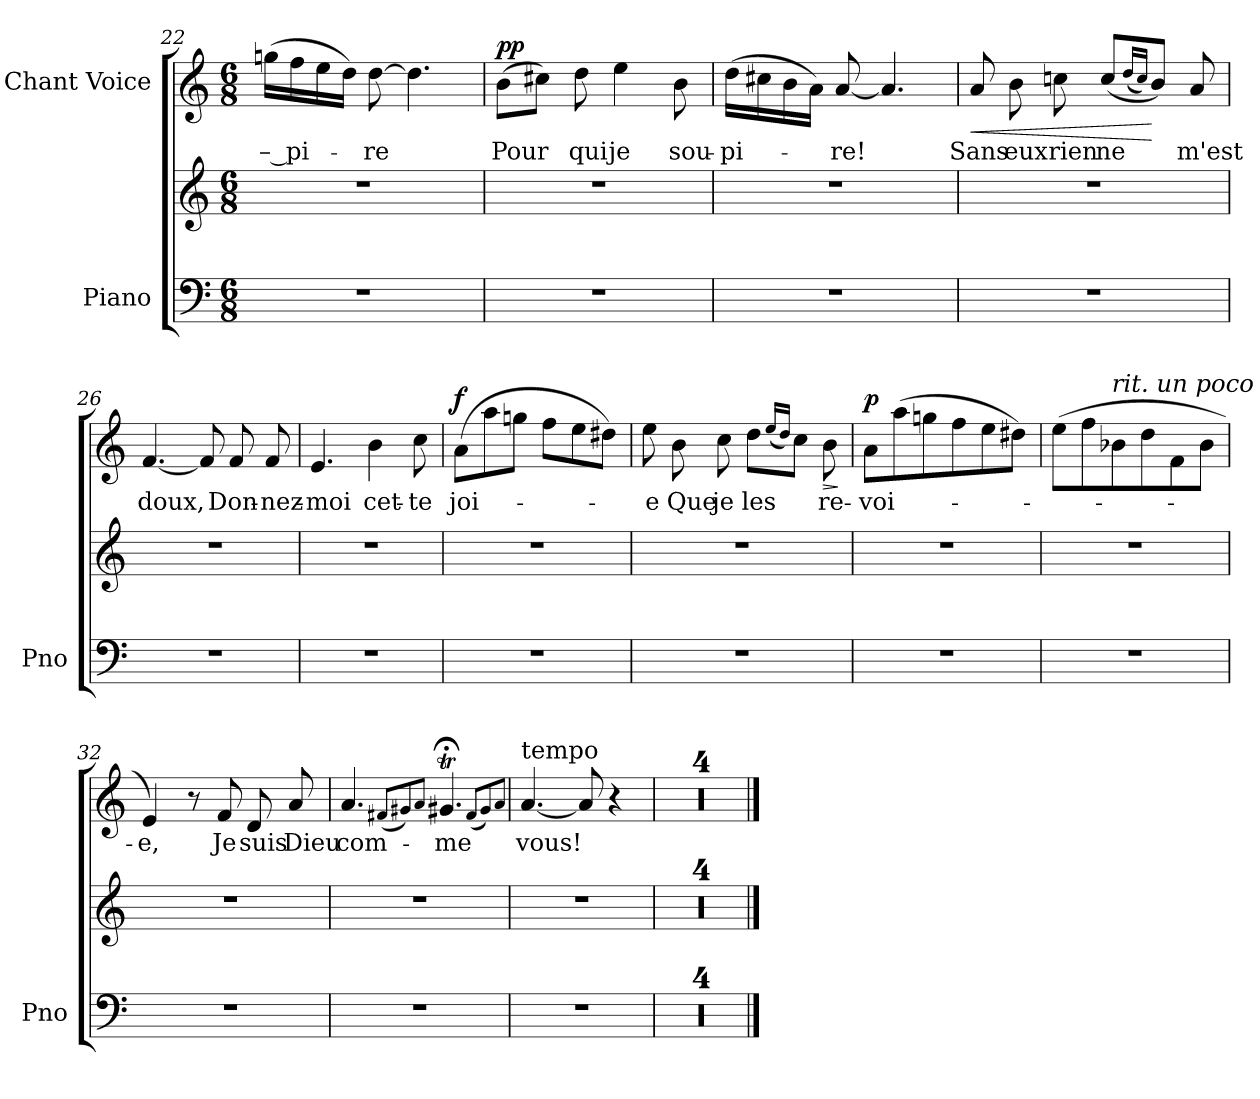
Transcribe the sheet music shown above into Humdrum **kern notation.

**kern	**kern	**kern	**text	**dynam
*part2	*part2	*part1	*part1	*part1
*staff3	*staff2	*staff1	*staff1	*staff1
*I"Piano	*	*I"Chant Voice	*	*
*I'Pno	*	*	*	*
*clefF4	*clefG2	*clefG2	*	*
*k[]	*k[]	*k[]	*	*
*M6/8	*M6/8	*M6/8	*	*
=22	=22	=22	=22	=22
2.r	2.r	(16ggn\LL	-– pi-	.
.	.	16ff\	.	.
.	.	16ee\	.	.
.	.	16dd\JJ)	.	.
.	.	[8dd\	-re	.
.	.	4.dd\]	.	.
=23	=23	=23	=23	=23
!	!	!	!	!LO:DY:a
2.r	2.r	(8b\L	Pour	pp
.	.	8cc#X\J)	.	.
.	.	8dd\	qui	.
.	.	4ee\	je	.
.	.	8b\	sou-	.
=24	=24	=24	=24	=24
2.r	2.r	(16dd\LL	-pi-	.
.	.	16cc#X\	.	.
.	.	16b\	.	.
.	.	16a\JJ)	.	.
.	.	[8a/	-re!	.
.	.	4.a/]	.	.
=25	=25	=25	=25	=25
!	!	!	!	!LO:HP:b
2.r	2.r	8a/	Sans	<
.	.	8b\	eux	.
.	.	8ccn\	rien	.
.	.	(8cc/L	ne	.
.	.	(16qdd/LL	.	.
.	.	16qcc/JJ)	.	.
.	.	8b/J)	.	[
.	.	8a/	m'est	.
=26	=26	=26	=26	=26
2.r	2.r	[4.f/	doux,	.
.	.	8f/]	.	.
.	.	8f/	Don-	.
.	.	8f/	-nez-	.
=27	=27	=27	=27	=27
2.r	2.r	4.e/	-moi	.
.	.	4b\	cet-	.
.	.	8cc\	-te	.
=28	=28	=28	=28	=28
!	!	!	!	!LO:DY:a
2.r	2.r	(8a\L	joi-	f
.	.	8aa\	.	.
.	.	8ggn\J	.	.
.	.	8ff\L	.	.
.	.	8ee\	.	.
.	.	8dd#X\J)	.	.
=29	=29	=29	=29	=29
2.r	2.r	8ee\	-e	.
.	.	8b\	Que	.
.	.	8cc\	je	.
.	.	8dd\L	les	.
.	.	(16qee/LL	.	.
.	.	16qdd/JJ)	.	.
.	.	8cc\J	.	.
!	!	!	!	!LO:HP:b
.	.	8b\	re-	>
.	.	.	.	]
=30	=30	=30	=30	=30
!	!	!	!	!LO:DY:a
2.r	2.r	8a\L	-voi-	p
.	.	(8aa\	.	.
.	.	8ggn\	.	.
.	.	8ff\	.	.
.	.	8ee\	.	.
.	.	8dd#X\J)	.	.
=31	=31	=31	=31	=31
2.r	2.r	(8ee\L	.	.
.	.	8ff\	.	.
!	!	!LO:TX:i:t=rit. un poco	!	!
.	.	8b-X\	.	.
.	.	8dd\	.	.
.	.	8f\	.	.
.	.	8b-\J	.	.
=32	=32	=32	=32	=32
2.r	2.r	4e/)	-e,	.
.	.	8r	.	.
.	.	8f/	Je	.
.	.	8d/	suis	.
.	.	8a/	Dieu	.
=33	=33	=33	=33	=33
2.r	2.r	4.a/	com-	.
.	.	(8qf#X/L	.	.
.	.	8qg#X/)	.	.
.	.	8qa/J	.	.
.	.	4.g#;<t/	-me	.
.	.	(8qf#/L	.	.
.	.	8qg#/)	.	.
.	.	8qa/J	.	.
=34	=34	=34	=34	=34
!	!	!LO:TX:a:t=tempo	!	!
2.r	2.r	[4.a/	vous!	.
.	.	8a/]	.	.
.	.	4r	.	.
=35	=35	=35	=35	=35
2.r	2.r	2.r	.	.
=36	=36	=36	=36	=36
2.r	2.r	2.r	.	.
=37	=37	=37	=37	=37
2.r	2.r	2.r	.	.
=38	=38	=38	=38	=38
2.r	2.r	2.r	.	.
==	==	==	==	==
*-	*-	*-	*-	*-
